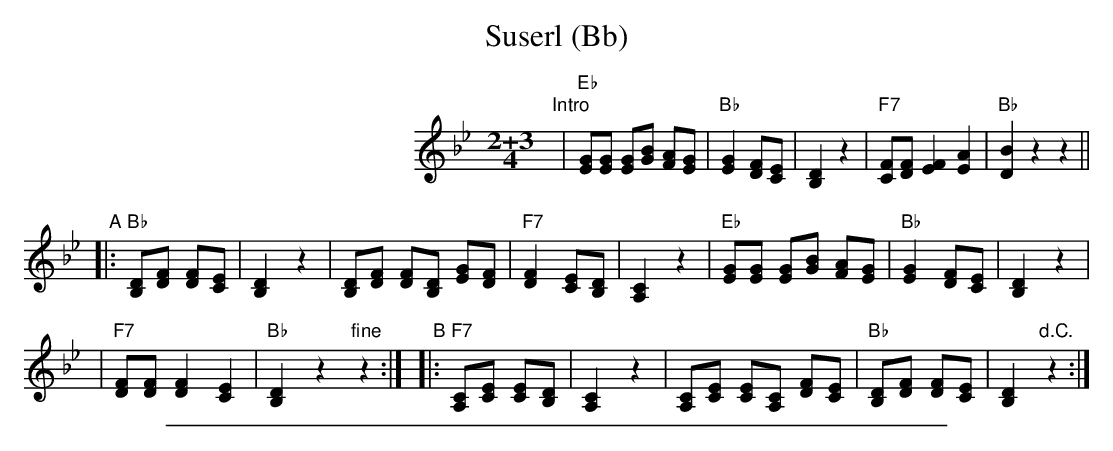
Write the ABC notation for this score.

X:1
T: Suserl (Bb)
M: 2+3/4
L: 1/8
K: Bb
"Intro"\
| "Eb"[GE][GE] [GE][BG] [AF][GE] \
| "Bb"[G2E2] [FD][EC] | [D2B,2] z2 \
| "F7"[FC][FD] [F2E2] [A2E2] | "Bb"[B2D2] z2 z2 ||
"A"|: "Bb"[DB,][FD] [FD][EC] | [D2B,2] z2 \
| [DB,][FD] [FD][DB,] [GE][FD] \
| "F7"[F2D2] [EC][DB,] | [C2A,2] z2 \
| "Eb"[GE][GE] [GE][BG] [AF][GE] \
| "Bb"[G2E2] [FD][EC] | [D2B,2]  z2 |
| "F7"[FD][FD] [F2D2] [E2C2] | "Bb"[D2B,2] z2 "fine"z2 :| \
"B"|: "F7"[CA,][EC] [EC][DB,] | [C2A,2] z2 \
| [CA,][EC] [EC][CA,] [FD][EC] \
| "Bb"[DB,][FD] [FD][EC] | [D2B,2] "d.C."z2 :|
